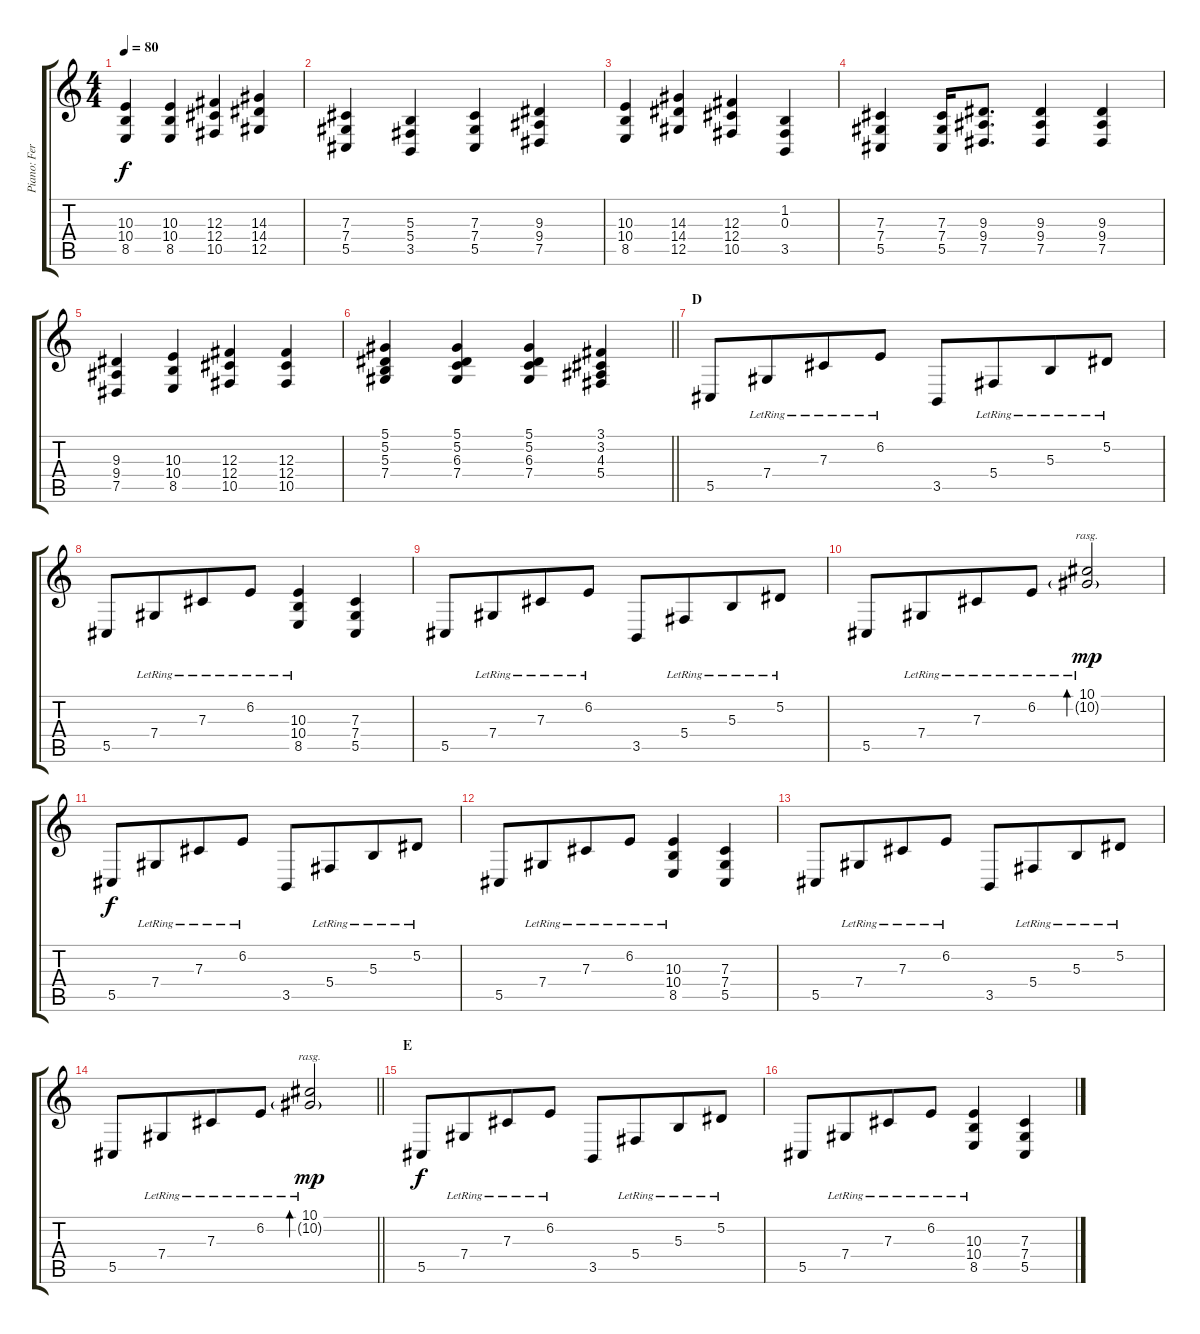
\track ("Piano: Ferdy" "Piano: Fer") {instrument brightacousticpiano}
\staff {score tabs}
\tuning (Eb4 Bb3 Gb3 Db3 Ab2 Eb2) {hide}
\ts (4 4)
\tempo 80
\clef g2
\ks c
(10.3 10.4 8.5).4{dy f} (10.3 10.4 8.5).4 (12.3 12.4 10.5).4 (14.3 14.4 12.5).4 |
(7.3 7.4 5.5).4 (5.3 5.4 3.5).4 (7.3 7.4 5.5).4 (9.3 9.4 7.5).4 |
(10.3 10.4 8.5).4 (14.3 14.4 12.5).4 (12.3 12.4 10.5).4 (1.2 0.3 3.5).4 |
(7.3 7.4 5.5).4 (7.3 7.4 5.5).16 (9.3 9.4 7.5).8{d} (9.3 9.4 7.5).4 (9.3 9.4 7.5).4 |
(9.3 9.4 7.5).4 (10.3 10.4 8.5).4 (12.3 12.4 10.5).4 (12.3 12.4 10.5).4 |
\barLineRight lightlight
(5.1 5.2 5.3 7.4).4 (5.1 5.2 6.3 7.4).4 (5.1 5.2 6.3 7.4).4 (3.1 3.2 4.3 5.4).4 |
\section ("" "D")
5.5.8 7.4{lr}.8{beam merge} 7.3{lr}.8 6.2{lr}.8 3.5.8 5.4{lr}.8{beam merge} 5.3{lr}.8 5.2{lr}.8 |
5.5.8 7.4{lr}.8{beam merge} 7.3{lr}.8 6.2{lr}.8 (10.3{lr} 10.4{lr} 8.5{lr}).4 (7.3 7.4 5.5).4 |
5.5.8 7.4{lr}.8{beam merge} 7.3{lr}.8 6.2{lr}.8 3.5.8 5.4{lr}.8{beam merge} 5.3{lr}.8 5.2{lr}.8 |
5.5.8 7.4{lr}.8{beam merge} 7.3{lr}.8 6.2{lr}.8 (10.1{lr} 10.2{g}).2{bd 480 rasg ii dy mp} |
5.5.8{dy f} 7.4{lr}.8{beam merge} 7.3{lr}.8 6.2{lr}.8 3.5.8 5.4{lr}.8{beam merge} 5.3{lr}.8 5.2{lr}.8 |
5.5.8 7.4{lr}.8{beam merge} 7.3{lr}.8 6.2{lr}.8 (10.3{lr} 10.4{lr} 8.5{lr}).4 (7.3 7.4 5.5).4 |
5.5.8 7.4{lr}.8{beam merge} 7.3{lr}.8 6.2{lr}.8 3.5.8 5.4{lr}.8{beam merge} 5.3{lr}.8 5.2{lr}.8 |
\barLineRight lightlight
5.5.8 7.4{lr}.8{beam merge} 7.3{lr}.8 6.2{lr}.8 (10.1{lr} 10.2{g}).2{bd 480 rasg ii dy mp} |
\section ("" "E")
5.5.8{dy f} 7.4{lr}.8{beam merge} 7.3{lr}.8 6.2{lr}.8 3.5.8 5.4{lr}.8{beam merge} 5.3{lr}.8 5.2{lr}.8 |
5.5.8 7.4{lr}.8{beam merge} 7.3{lr}.8 6.2{lr}.8 (10.3{lr} 10.4{lr} 8.5{lr}).4 (7.3 7.4 5.5).4
